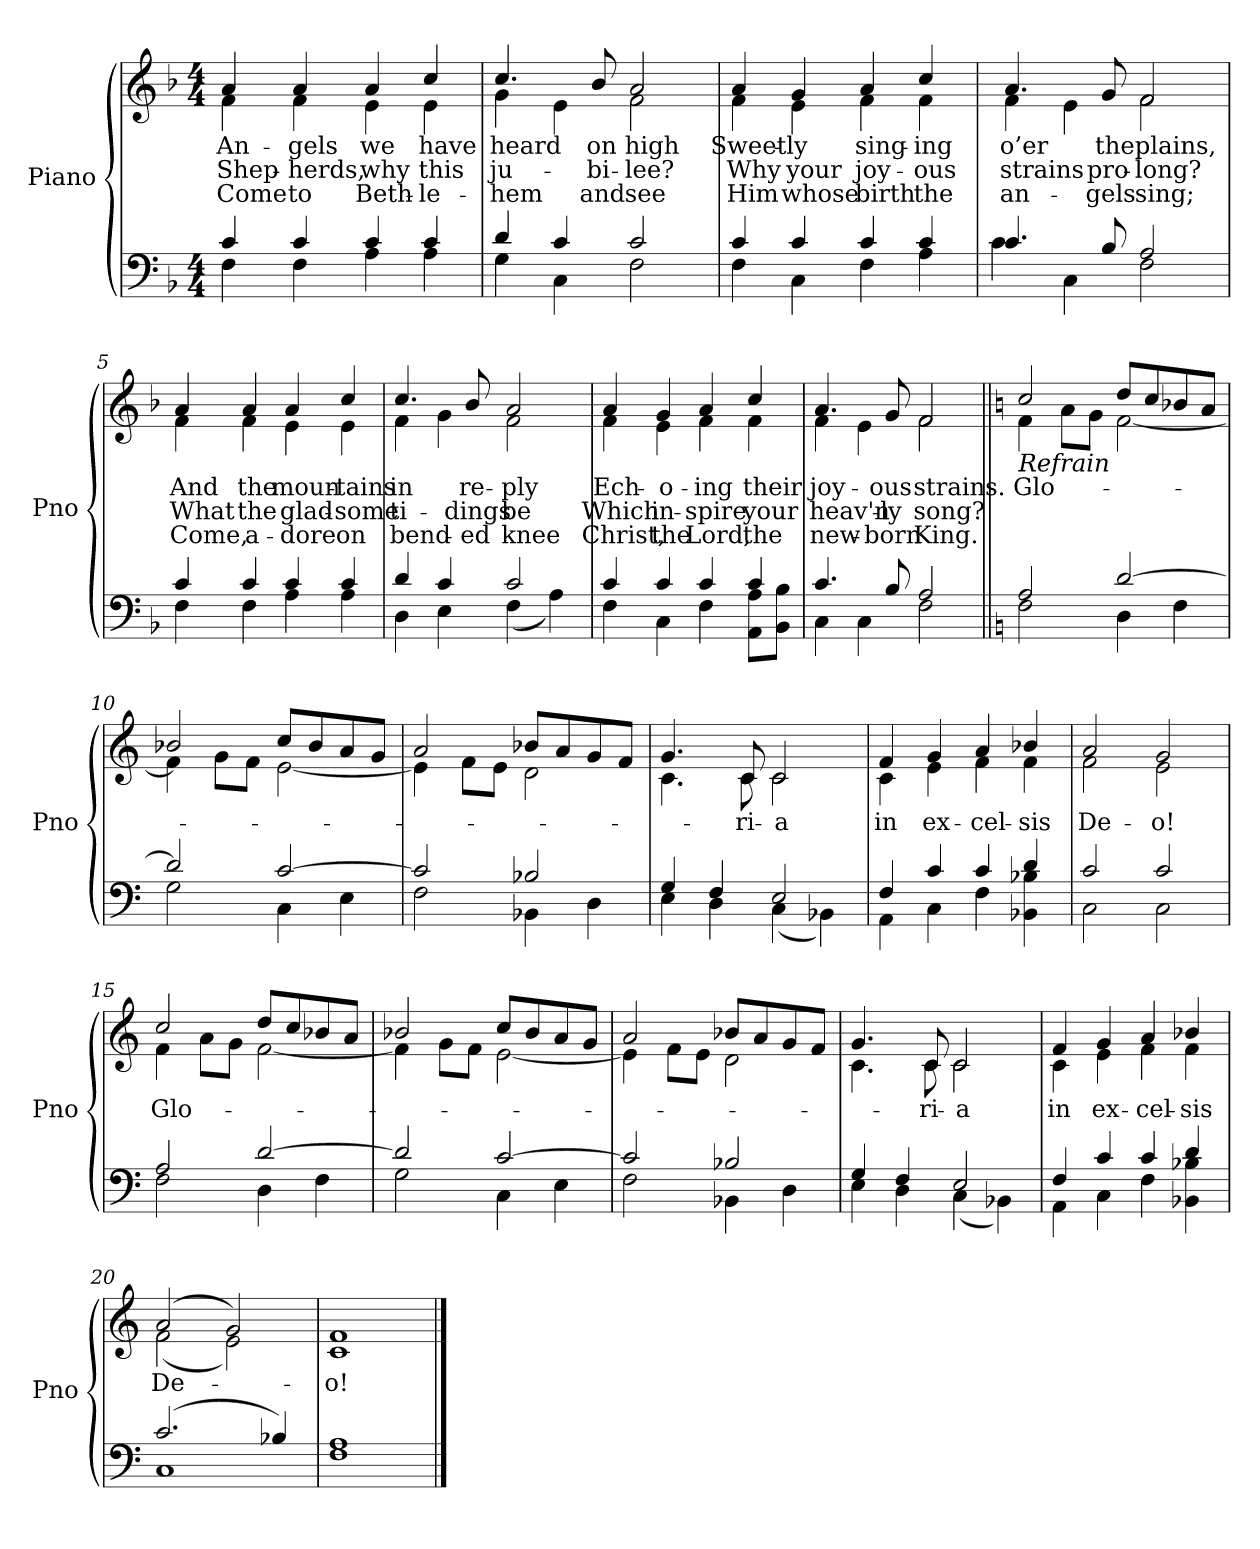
**kern	**kern	**text	**text	**text
*part2	*part1	*part1	*part1	*part1
*staff2	*staff1	*staff1	*staff1	*staff1
*I"Piano	*I"Piano	*	*	*
*I'Pno	*I'Pno	*	*	*
*clefF4	*clefG2	*	*	*
*k[b-]	*k[b-]	*	*	*
*M4/4	*M4/4	*	*	*
=1	=1	=1	=1	=1
*^	*	*	*	*
!	!	!LO:TX:b:i:t=Verse	!	!	!
!	!	!	!LO:LY:b	!LO:LY:b	!LO:LY:b
*	*	*^	*	*	*
4c/	4F\	4a/	4f\	An-	Shep-	Come
!	!	!	!	!LO:LY:b	!LO:LY:b	!LO:LY:b
4c/	4F\	4a/	4f\	-gels	-herds,	to
!	!	!	!	!LO:LY:b	!LO:LY:b	!LO:LY:b
4c/	4A\	4a/	4e\	we	why	Beth-
!	!	!	!	!LO:LY:b	!LO:LY:b	!LO:LY:b
4c/	4A\	4cc/	4e\	have	this	-le-
=2	=2	=2	=2	=2	=2	=2
!	!	!	!	!LO:LY:b	!LO:LY:b	!LO:LY:b
4d/	4G\	4.cc/	4g\	heard	ju-	-hem
4c/	4C\	.	4e\	.	.	.
!	!	!	!	!LO:LY:b	!LO:LY:b	!LO:LY:b
.	.	8b-/	.	on	-bi-	and
!	!	!	!	!LO:LY:b	!LO:LY:b	!LO:LY:b
2c/	2F\	2a/	2f\	high	-lee?	see
=3	=3	=3	=3	=3	=3	=3
!	!	!	!	!LO:LY:b	!LO:LY:b	!LO:LY:b
4c/	4F\	4a/	4f\	Sweet-	Why	Him
!	!	!	!	!LO:LY:b	!LO:LY:b	!LO:LY:b
4c/	4C\	4g/	4e\	-ly	your	whose
!	!	!	!	!LO:LY:b	!LO:LY:b	!LO:LY:b
4c/	4F\	4a/	4f\	sing-	joy-	birth
!	!	!	!	!LO:LY:b	!LO:LY:b	!LO:LY:b
4c/	4A\	4cc/	4f\	-ing	-ous	the
!!LO:LB:g=z	!!
=4	=4	=4	=4	=4	=4	=4
!	!	!	!	!LO:LY:b	!LO:LY:b	!LO:LY:b
4.c/	4c\	4.a/	4f\	o’er	strains	an-
.	4C\	.	4e\	.	.	.
!	!	!	!	!LO:LY:b	!LO:LY:b	!LO:LY:b
8B-/	.	8g/	.	the	pro-	-gels
!	!	!	!	!LO:LY:b	!LO:LY:b	!LO:LY:b
2A/	2F\	2f/	2f\	plains,	-long?	sing;
=5	=5	=5	=5	=5	=5	=5
!	!	!	!	!LO:LY:b	!LO:LY:b	!LO:LY:b
4c/	4F\	4a/	4f\	And	What	Come,
!	!	!	!	!LO:LY:b	!LO:LY:b	!LO:LY:b
4c/	4F\	4a/	4f\	the	the	a-
!	!	!	!	!LO:LY:b	!LO:LY:b	!LO:LY:b
4c/	4A\	4a/	4e\	moun-	glad-	-dore
!	!	!	!	!LO:LY:b	!LO:LY:b	!LO:LY:b
4c/	4A\	4cc/	4e\	-tains	-some	on
=6	=6	=6	=6	=6	=6	=6
!	!	!	!	!LO:LY:b	!LO:LY:b	!LO:LY:b
4d/	4D\	4.cc/	4f\	in	ti-	bend-
4c/	4E\	.	4g\	.	.	.
!	!	!	!	!LO:LY:b	!LO:LY:b	!LO:LY:b
.	.	8b-/	.	re-	-dings	-ed
!	!	!	!	!LO:LY:b	!LO:LY:b	!LO:LY:b
2c/	(<4F\	2a/	2f\	-ply	be	knee
.	4A\)	.	.	.	.	.
!!LO:LB:g=z	!!
=7	=7	=7	=7	=7	=7	=7
!	!	!	!	!LO:LY:b	!LO:LY:b	!LO:LY:b
4c/	4F\	4a/	4f\	Ech-	Which	Christ,
!	!	!	!	!LO:LY:b	!LO:LY:b	!LO:LY:b
4c/	4C\	4g/	4e\	-o-	in-	the
!	!	!	!	!LO:LY:b	!LO:LY:b	!LO:LY:b
4c/	4F\	4a/	4f\	-ing	-spire	Lord,
!	!	!	!	!LO:LY:b	!LO:LY:b	!LO:LY:b
4c/	8AA\ 8A!\L	4cc/	4f\	their	your	the
.	8BB-\ 8B-!\J	.	.	.	.	.
=8	=8	=8	=8	=8	=8	=8
!	!	!	!	!LO:LY:b	!LO:LY:b	!LO:LY:b
4.c/	4C\	4.a/	4f\	joy-	heav'n-	new-
.	4C\	.	4e\	.	.	.
!	!	!	!	!LO:LY:b	!LO:LY:b	!LO:LY:b
8B-/	.	8g/	.	-ous	-ly	-born
!	!	!	!	!LO:LY:b	!LO:LY:b	!LO:LY:b
2A/	2F\	2f/	2f\	strains.	song?	King.
!!LO:LB:g=z	!!
=9||	=9||	=9||	=9||	=9||	=9||	=9||
*k[]	*	*k[]	*	*	*	*
!	!	!LO:TX:b:i:t=Refrain	!	!	!	!
!	!	!	!	!LO:LY:b	!	!
2A/	2F\	2cc/	4f\	Glo-	.	.
.	.	.	8a\L	.	.	.
.	.	.	8g\J	.	.	.
[2d/	4D\	8dd/L	[2f\	.	.	.
.	.	8cc/	.	.	.	.
.	4F\	8b-X/	.	.	.	.
.	.	8a/J	.	.	.	.
=10	=10	=10	=10	=10	=10	=10
2d/]	2G\	2b-X/	4f\]	.	.	.
.	.	.	8g\L	.	.	.
.	.	.	8f\J	.	.	.
[2c/	4C\	8cc/L	[2e\	.	.	.
.	.	8b-/	.	.	.	.
.	4E\	8a/	.	.	.	.
.	.	8g/J	.	.	.	.
=11	=11	=11	=11	=11	=11	=11
2c/]	2F\	2a/	4e\]	.	.	.
.	.	.	8f\L	.	.	.
.	.	.	8e\J	.	.	.
2B-X/	4BB-X\	8b-X/L	2d\	.	.	.
.	.	8a/	.	.	.	.
.	4D\	8g/	.	.	.	.
.	.	8f/J	.	.	.	.
=12	=12	=12	=12	=12	=12	=12
4G/	4E\	4.g/	4.c\	.	.	.
4F/	4D\	.	.	.	.	.
!	!	!	!	!LO:LY:b	!	!
.	.	8c/	8c\	-ri-	.	.
!	!	!	!	!LO:LY:b	!	!
2E/	(<4C\	2c/	2c\	-a	.	.
.	4BB-X\)	.	.	.	.	.
!!LO:LB:g=z	!!
=13	=13	=13	=13	=13	=13	=13
!	!	!	!	!LO:LY:b	!	!
4F/	4AA\	4f/	4c\	in	.	.
!	!	!	!	!LO:LY:b	!	!
4c/	4C\	4g/	4e\	ex-	.	.
!	!	!	!	!LO:LY:b	!	!
4c/	4F\	4a/	4f\	-cel-	.	.
!	!	!	!	!LO:LY:b	!	!
4d/	4BB-X\ 4B-X!\	4b-X/	4f\	-sis	.	.
=14	=14	=14	=14	=14	=14	=14
!	!	!	!	!LO:LY:b	!	!
2c/	2C\	2a/	2f\	De-	.	.
!	!	!	!	!LO:LY:b	!	!
2c/	2C\	2g/	2e\	-o!	.	.
!!LO:LB:g=z	!!
=15	=15	=15	=15	=15	=15	=15
!	!	!	!	!LO:LY:b	!	!
2A/	2F\	2cc/	4f\	Glo-	.	.
.	.	.	8a\L	.	.	.
.	.	.	8g\J	.	.	.
[2d/	4D\	8dd/L	[2f\	.	.	.
.	.	8cc/	.	.	.	.
.	4F\	8b-X/	.	.	.	.
.	.	8a/J	.	.	.	.
=16	=16	=16	=16	=16	=16	=16
2d/]	2G\	2b-X/	4f\]	.	.	.
.	.	.	8g\L	.	.	.
.	.	.	8f\J	.	.	.
[2c/	4C\	8cc/L	[2e\	.	.	.
.	.	8b-/	.	.	.	.
.	4E\	8a/	.	.	.	.
.	.	8g/J	.	.	.	.
=17	=17	=17	=17	=17	=17	=17
2c/]	2F\	2a/	4e\]	.	.	.
.	.	.	8f\L	.	.	.
.	.	.	8e\J	.	.	.
2B-X/	4BB-X\	8b-X/L	2d\	.	.	.
.	.	8a/	.	.	.	.
.	4D\	8g/	.	.	.	.
.	.	8f/J	.	.	.	.
=18	=18	=18	=18	=18	=18	=18
4G/	4E\	4.g/	4.c\	.	.	.
4F/	4D\	.	.	.	.	.
!	!	!	!	!LO:LY:b	!	!
.	.	8c/	8c\	-ri-	.	.
!	!	!	!	!LO:LY:b	!	!
2E/	(<4C\	2c/	2c\	-a	.	.
.	4BB-X\)	.	.	.	.	.
!!LO:LB:g=z	!!
=19	=19	=19	=19	=19	=19	=19
!	!	!	!	!LO:LY:b	!	!
4F/	4AA\	4f/	4c\	in	.	.
!	!	!	!	!LO:LY:b	!	!
4c/	4C\	4g/	4e\	ex-	.	.
!	!	!	!	!LO:LY:b	!	!
4c/	4F\	4a/	4f\	-cel-	.	.
!	!	!	!	!LO:LY:b	!	!
4d/	4BB-X\ 4B-X!\	4b-X/	4f\	-sis	.	.
=20	=20	=20	=20	=20	=20	=20
!	!	!	!	!LO:LY:b	!	!
(>2.c/	1C	(>2a/	(<2f\	De-	.	.
.	.	2g/)	2e\)	.	.	.
4B-X/)	.	.	.	.	.	.
=21	=21	=21	=21	=21	=21	=21
!	!	!	!	!LO:LY:b	!	!
1A	1F	1f	1c	-o!	.	.
*v	*v	*	*	*	*	*
*	*v	*v	*	*	*
==	==	==	==	==
*-	*-	*-	*-	*-
